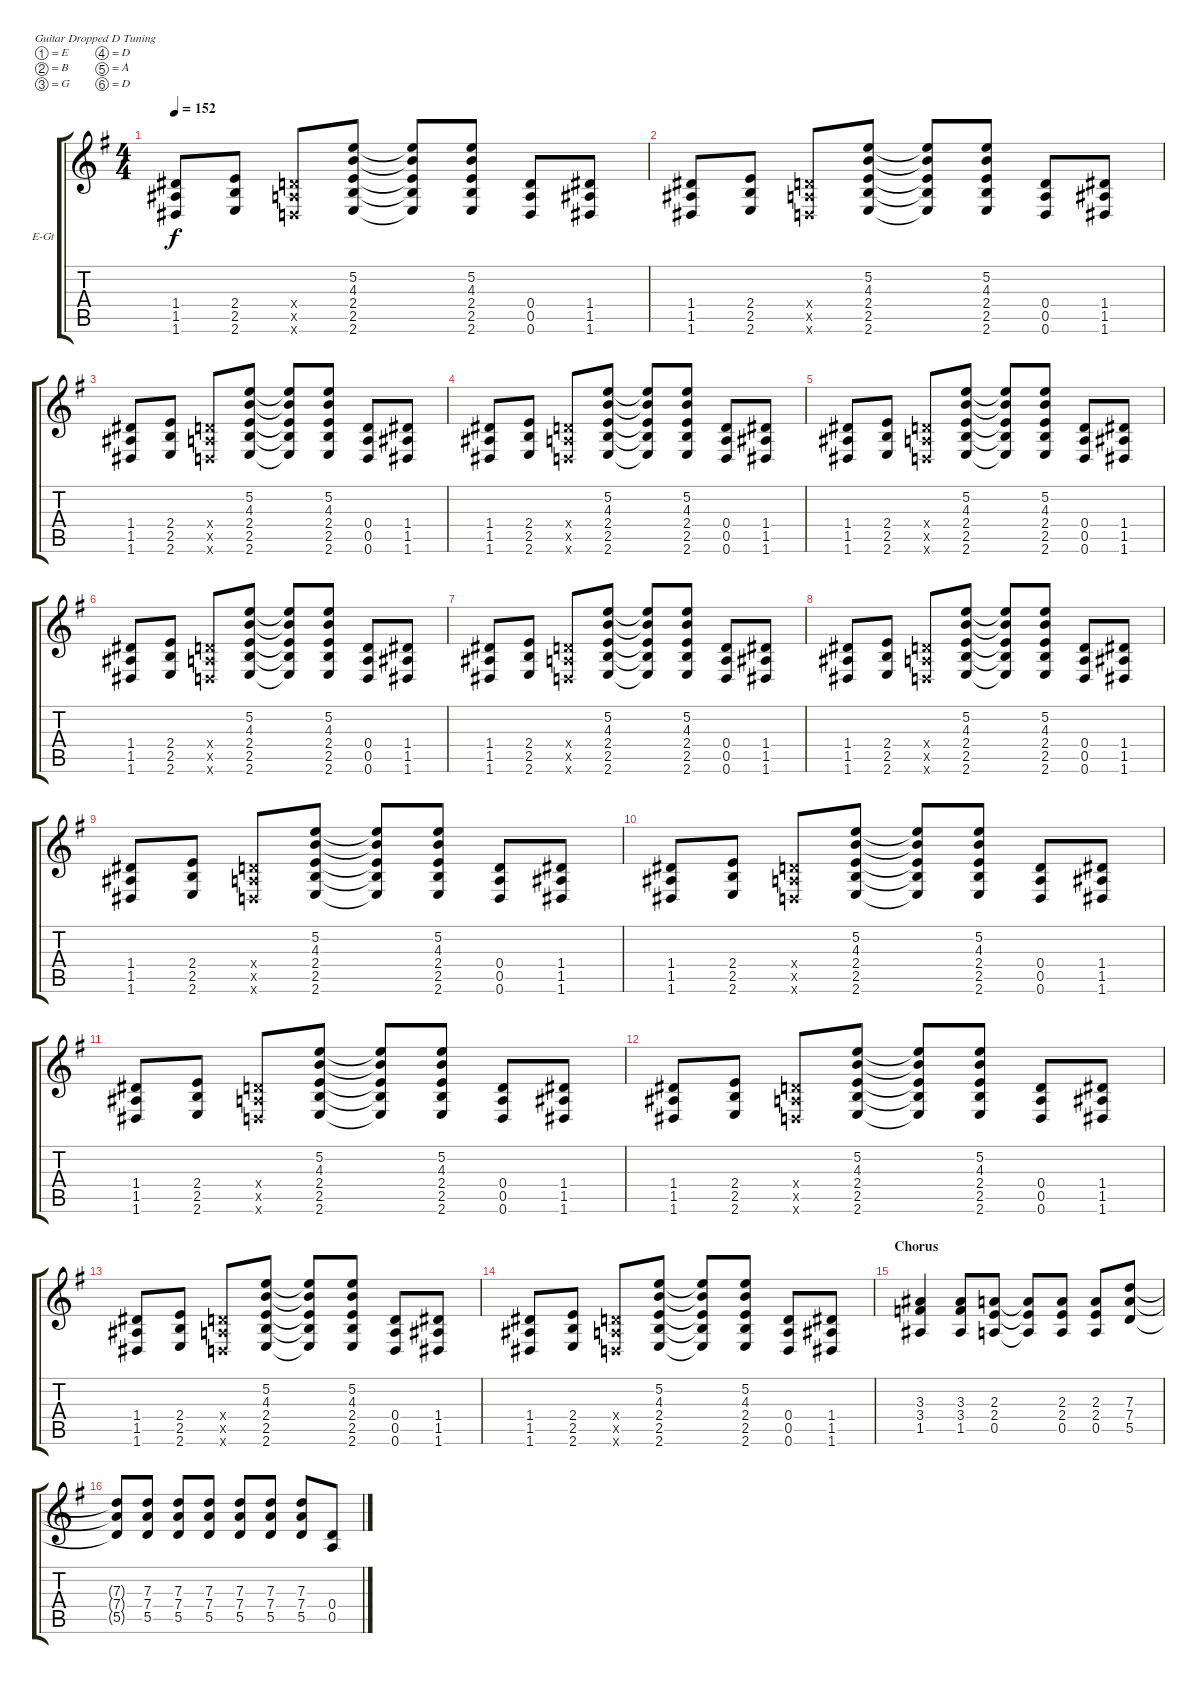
\defaultSystemsLayout 4
\bracketExtendMode groupsimilarinstruments
\firstSystemTrackNameOrientation horizontal
\otherSystemsTrackNameOrientation horizontal
\track ("Electric Guitar" "E-Gt") {instrument distortionguitar}
\staff {score tabs}
\tuning (E4 B3 G3 D3 A2 D2)
\ts (4 4)
\tempo 152
\clef g2
\ks g
(1.6 1.5 1.4).8{dy f} (2.6 2.5 2.4).8 (0.6{x} 0.5{x} 0.4{x}).8 (2.6 2.5 2.4 4.3 5.2).8 (5.2{t} 4.3{t} 2.4{t} 2.5{t} 2.6{t}).8 (5.2 4.3 2.4 2.5 2.6).8 (0.6 0.5 0.4).8 (1.4 1.5 1.6).8 |
(1.6 1.5 1.4).8 (2.6 2.5 2.4).8 (0.6{x} 0.5{x} 0.4{x}).8 (2.6 2.5 2.4 4.3 5.2).8 (5.2{t} 4.3{t} 2.4{t} 2.5{t} 2.6{t}).8 (5.2 4.3 2.4 2.5 2.6).8 (0.6 0.5 0.4).8 (1.4 1.5 1.6).8 |
(1.6 1.5 1.4).8 (2.6 2.5 2.4).8 (0.6{x} 0.5{x} 0.4{x}).8 (2.6 2.5 2.4 4.3 5.2).8 (5.2{t} 4.3{t} 2.4{t} 2.5{t} 2.6{t}).8 (5.2 4.3 2.4 2.5 2.6).8 (0.6 0.5 0.4).8 (1.4 1.5 1.6).8 |
(1.6 1.5 1.4).8 (2.6 2.5 2.4).8 (0.6{x} 0.5{x} 0.4{x}).8 (2.6 2.5 2.4 4.3 5.2).8 (5.2{t} 4.3{t} 2.4{t} 2.5{t} 2.6{t}).8 (5.2 4.3 2.4 2.5 2.6).8 (0.6 0.5 0.4).8 (1.4 1.5 1.6).8 |
(1.6 1.5 1.4).8 (2.6 2.5 2.4).8 (0.6{x} 0.5{x} 0.4{x}).8 (2.6 2.5 2.4 4.3 5.2).8 (5.2{t} 4.3{t} 2.4{t} 2.5{t} 2.6{t}).8 (5.2 4.3 2.4 2.5 2.6).8 (0.6 0.5 0.4).8 (1.4 1.5 1.6).8 |
(1.6 1.5 1.4).8 (2.6 2.5 2.4).8 (0.6{x} 0.5{x} 0.4{x}).8 (2.6 2.5 2.4 4.3 5.2).8 (5.2{t} 4.3{t} 2.4{t} 2.5{t} 2.6{t}).8 (5.2 4.3 2.4 2.5 2.6).8 (0.6 0.5 0.4).8 (1.4 1.5 1.6).8 |
(1.6 1.5 1.4).8 (2.6 2.5 2.4).8 (0.6{x} 0.5{x} 0.4{x}).8 (2.6 2.5 2.4 4.3 5.2).8 (5.2{t} 4.3{t} 2.4{t} 2.5{t} 2.6{t}).8 (5.2 4.3 2.4 2.5 2.6).8 (0.6 0.5 0.4).8 (1.4 1.5 1.6).8 |
(1.6 1.5 1.4).8 (2.6 2.5 2.4).8 (0.6{x} 0.5{x} 0.4{x}).8 (2.6 2.5 2.4 4.3 5.2).8 (5.2{t} 4.3{t} 2.4{t} 2.5{t} 2.6{t}).8 (5.2 4.3 2.4 2.5 2.6).8 (0.6 0.5 0.4).8 (1.4 1.5 1.6).8 |
(1.6 1.5 1.4).8 (2.6 2.5 2.4).8 (0.6{x} 0.5{x} 0.4{x}).8 (2.6 2.5 2.4 4.3 5.2).8 (5.2{t} 4.3{t} 2.4{t} 2.5{t} 2.6{t}).8 (5.2 4.3 2.4 2.5 2.6).8 (0.6 0.5 0.4).8 (1.4 1.5 1.6).8 |
(1.6 1.5 1.4).8 (2.6 2.5 2.4).8 (0.6{x} 0.5{x} 0.4{x}).8 (2.6 2.5 2.4 4.3 5.2).8 (5.2{t} 4.3{t} 2.4{t} 2.5{t} 2.6{t}).8 (5.2 4.3 2.4 2.5 2.6).8 (0.6 0.5 0.4).8 (1.4 1.5 1.6).8 |
(1.6 1.5 1.4).8 (2.6 2.5 2.4).8 (0.6{x} 0.5{x} 0.4{x}).8 (2.6 2.5 2.4 4.3 5.2).8 (5.2{t} 4.3{t} 2.4{t} 2.5{t} 2.6{t}).8 (5.2 4.3 2.4 2.5 2.6).8 (0.6 0.5 0.4).8 (1.4 1.5 1.6).8 |
(1.6 1.5 1.4).8 (2.6 2.5 2.4).8 (0.6{x} 0.5{x} 0.4{x}).8 (2.6 2.5 2.4 4.3 5.2).8 (5.2{t} 4.3{t} 2.4{t} 2.5{t} 2.6{t}).8 (5.2 4.3 2.4 2.5 2.6).8 (0.6 0.5 0.4).8 (1.4 1.5 1.6).8 |
(1.6 1.5 1.4).8 (2.6 2.5 2.4).8 (0.6{x} 0.5{x} 0.4{x}).8 (2.6 2.5 2.4 4.3 5.2).8 (5.2{t} 4.3{t} 2.4{t} 2.5{t} 2.6{t}).8 (5.2 4.3 2.4 2.5 2.6).8 (0.6 0.5 0.4).8 (1.4 1.5 1.6).8 |
(1.6 1.5 1.4).8 (2.6 2.5 2.4).8 (0.6{x} 0.5{x} 0.4{x}).8 (2.6 2.5 2.4 4.3 5.2).8 (5.2{t} 4.3{t} 2.4{t} 2.5{t} 2.6{t}).8 (5.2 4.3 2.4 2.5 2.6).8 (0.6 0.5 0.4).8 (1.4 1.5 1.6).8 |
\section ("" "Chorus")
(1.5 3.4 3.3).4 (1.5 3.4 3.3).8 (0.5 2.4 2.3).8 (0.5{t} 2.3{t} 2.4{t}).8 (2.3 2.4 0.5).8 (0.5 2.4 2.3).8 (5.5 7.4 7.3).8 |
(7.4{t} 7.3{t} 5.5{t}).8 (7.4 7.3 5.5).8 (7.4 7.3 5.5).8 (7.4 7.3 5.5).8 (7.4 7.3 5.5).8 (7.4 7.3 5.5).8 (7.4 7.3 5.5).8 (0.5 0.4).8
